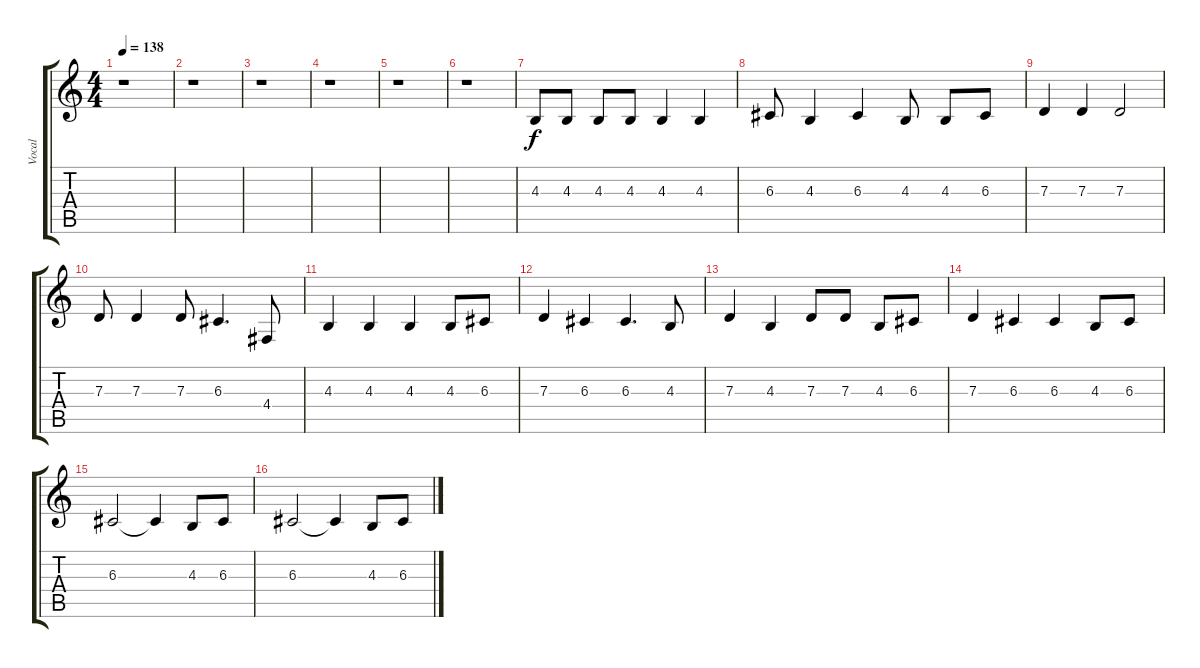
\track ("Vocal" "Vocal") {instrument flute}
\staff {score tabs}
\tuning (E4 B3 G3 D3 A2 E2) {hide}
\ts (4 4)
\tempo 138
\clef g2
\ks c
r.1{dy f} |
r.1 |
r.1 |
r.1 |
r.1 |
r.1 |
4.3.8 4.3.8 4.3.8 4.3.8 4.3.4 4.3.4 |
6.3.8 4.3.4 6.3.4 4.3.8 4.3.8 6.3.8 |
7.3.4 7.3.4 7.3.2 |
7.3.8 7.3.4 7.3.8 6.3.4{d} 4.4.8 |
4.3.4 4.3.4 4.3.4 4.3.8 6.3.8 |
7.3.4 6.3.4 6.3.4{d} 4.3.8 |
7.3.4 4.3.4 7.3.8 7.3.8 4.3.8 6.3.8 |
7.3.4 6.3.4 6.3.4 4.3.8 6.3.8 |
6.3.2 6.3{t}.4 4.3.8 6.3.8 |
6.3.2 6.3{t}.4 4.3.8 6.3.8
